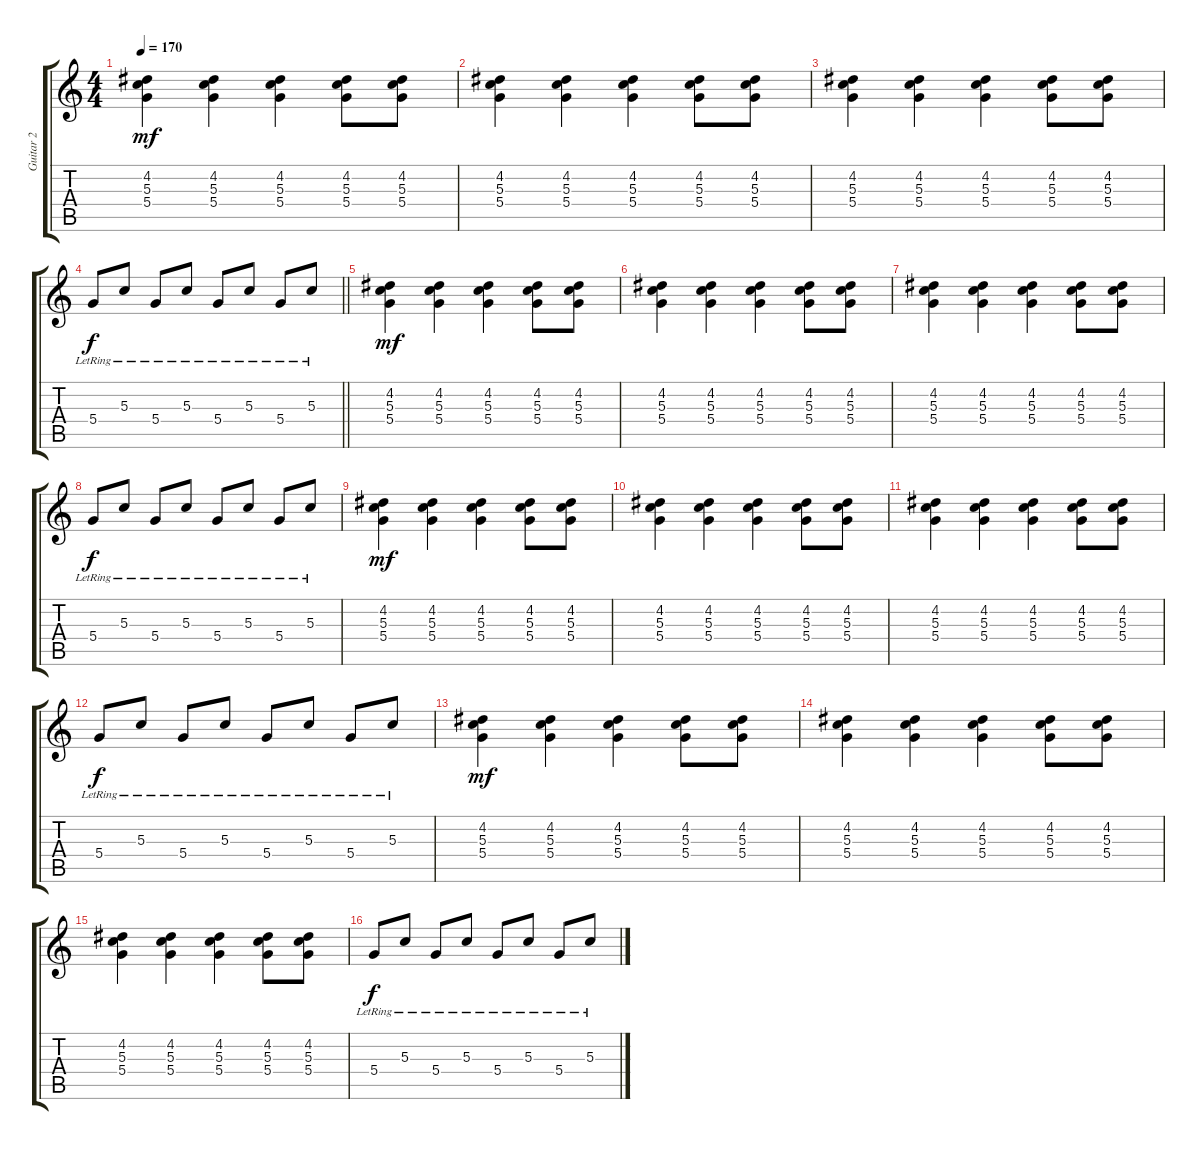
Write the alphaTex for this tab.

\track ("Guitar 2" "Guitar 2") {instrument distortionguitar}
\staff {score tabs}
\tuning (E4 B3 G3 D3 A2 E2) {hide}
\ts (4 4)
\tempo 170
\clef g2
\ks c
(4.2 5.3 5.4).4{dy mf volume 12} (4.2 5.3 5.4).4 (4.2 5.3 5.4).4 (4.2 5.3 5.4).8 (4.2 5.3 5.4).8 |
(4.2 5.3 5.4).4 (4.2 5.3 5.4).4 (4.2 5.3 5.4).4 (4.2 5.3 5.4).8 (4.2 5.3 5.4).8 |
(4.2 5.3 5.4).4 (4.2 5.3 5.4).4 (4.2 5.3 5.4).4 (4.2 5.3 5.4).8 (4.2 5.3 5.4).8 |
\barLineRight lightlight
5.4{lr}.8{dy f} 5.3{lr}.8 5.4{lr}.8 5.3{lr}.8 5.4{lr}.8 5.3{lr}.8 5.4{lr}.8 5.3{lr}.8 |
(4.2 5.3 5.4).4{dy mf volume 12} (4.2 5.3 5.4).4 (4.2 5.3 5.4).4 (4.2 5.3 5.4).8 (4.2 5.3 5.4).8 |
(4.2 5.3 5.4).4 (4.2 5.3 5.4).4 (4.2 5.3 5.4).4 (4.2 5.3 5.4).8 (4.2 5.3 5.4).8 |
(4.2 5.3 5.4).4 (4.2 5.3 5.4).4 (4.2 5.3 5.4).4 (4.2 5.3 5.4).8 (4.2 5.3 5.4).8 |
5.4{lr}.8{dy f} 5.3{lr}.8 5.4{lr}.8 5.3{lr}.8 5.4{lr}.8 5.3{lr}.8 5.4{lr}.8 5.3{lr}.8 |
(4.2 5.3 5.4).4{dy mf volume 12} (4.2 5.3 5.4).4 (4.2 5.3 5.4).4 (4.2 5.3 5.4).8 (4.2 5.3 5.4).8 |
(4.2 5.3 5.4).4 (4.2 5.3 5.4).4 (4.2 5.3 5.4).4 (4.2 5.3 5.4).8 (4.2 5.3 5.4).8 |
(4.2 5.3 5.4).4 (4.2 5.3 5.4).4 (4.2 5.3 5.4).4 (4.2 5.3 5.4).8 (4.2 5.3 5.4).8 |
5.4{lr}.8{dy f} 5.3{lr}.8 5.4{lr}.8 5.3{lr}.8 5.4{lr}.8 5.3{lr}.8 5.4{lr}.8 5.3{lr}.8 |
(4.2 5.3 5.4).4{dy mf volume 12} (4.2 5.3 5.4).4 (4.2 5.3 5.4).4 (4.2 5.3 5.4).8 (4.2 5.3 5.4).8 |
(4.2 5.3 5.4).4 (4.2 5.3 5.4).4 (4.2 5.3 5.4).4 (4.2 5.3 5.4).8 (4.2 5.3 5.4).8 |
(4.2 5.3 5.4).4 (4.2 5.3 5.4).4 (4.2 5.3 5.4).4 (4.2 5.3 5.4).8 (4.2 5.3 5.4).8 |
5.4{lr}.8{dy f} 5.3{lr}.8 5.4{lr}.8 5.3{lr}.8 5.4{lr}.8 5.3{lr}.8 5.4{lr}.8 5.3{lr}.8
